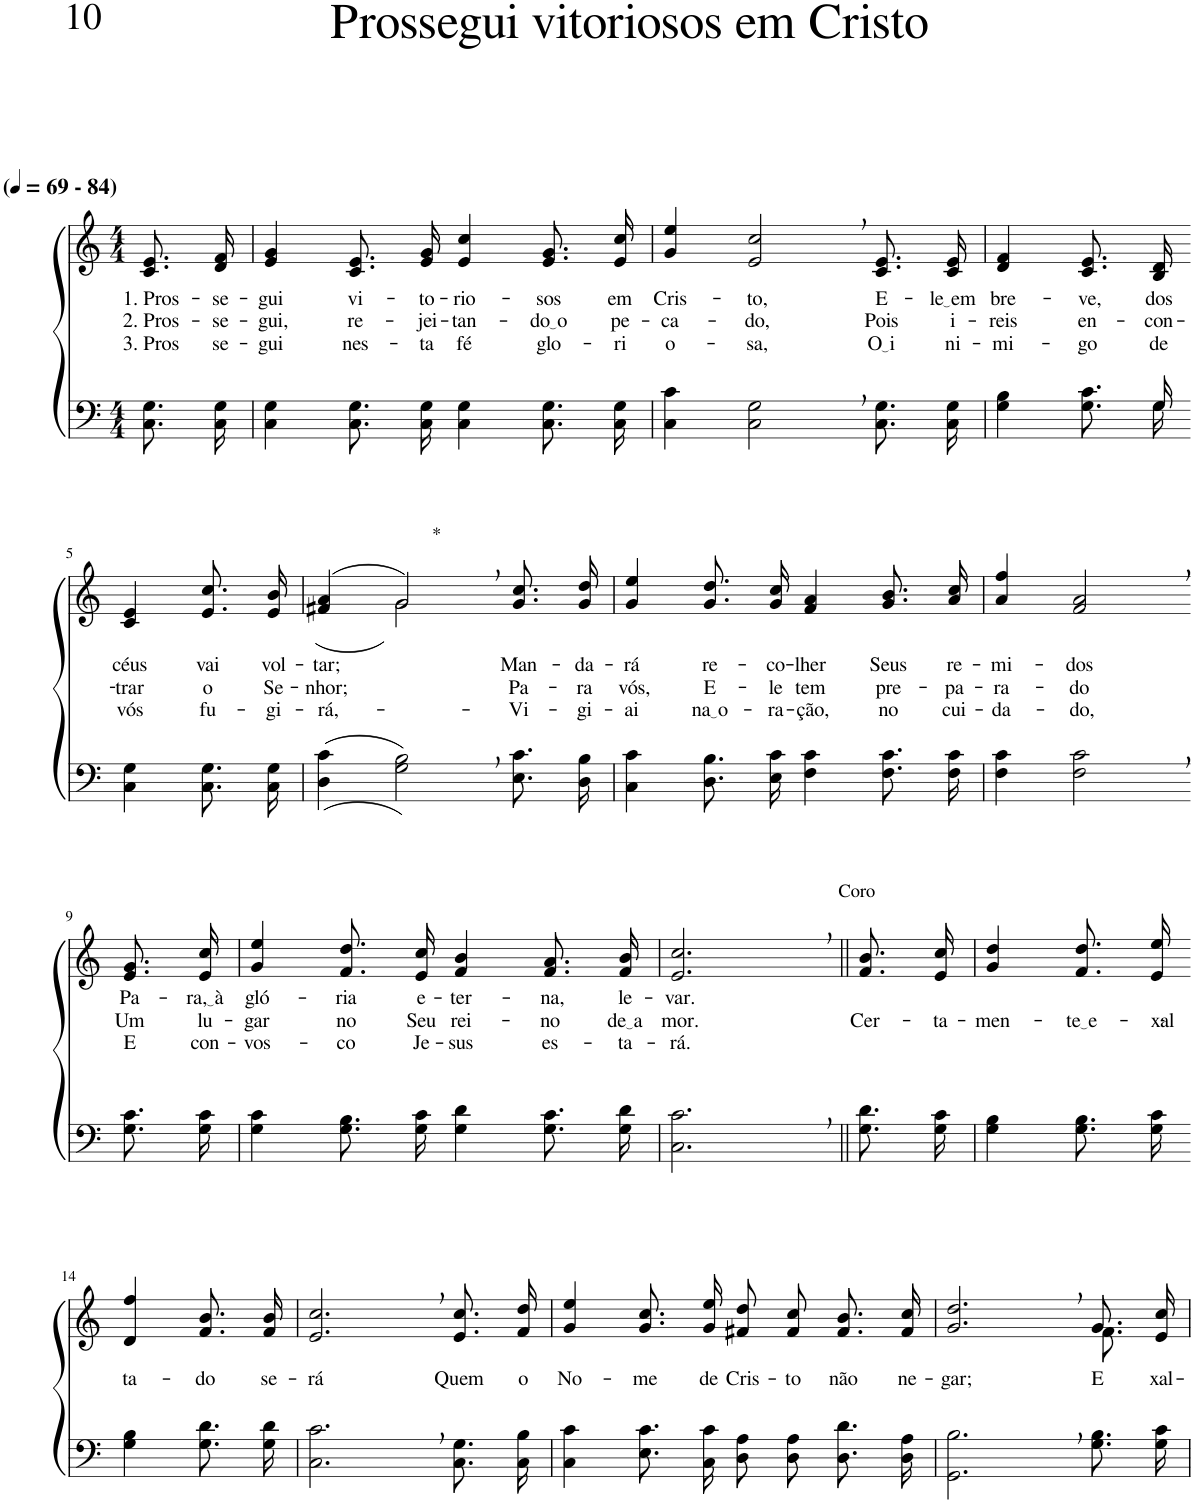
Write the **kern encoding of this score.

**kern	**kern	**text	**text	**text
*part2	*part1	*part1	*part1	*part1
*staff2	*staff1	*staff1	*staff1	*staff1
*I"Parte III e IV	*I"Parte I e II	*	*	*
*clefF4	*clefG2	*	*	*
*Trd1c2	*Trd1c2	*	*	*
*k[]	*k[]	*	*	*
*M4/4	*M4/4	*	*	*
*MM69	*MM69	*	*	*
=1	=1	=1	=1	=1
!	!LO:TX:a:B:t=(	!	!	!
!	!LO:TX:a:B:t=- 84)	!	!	!
!	!	!LO:LY:b	!LO:LY:b	!LO:LY:b
8.C\ 8.G\L	8.c/ 8.e/L	1. Pros-	2. Pros-	3. Pros
!	!	!LO:LY:b	!LO:LY:b	!LO:LY:b
16C\ 16G\Jk	16d/ 16f/Jk	-se-	-se-	se-
=2	=2	=2	=2	=2
!	!	!LO:LY:b	!LO:LY:b	!LO:LY:b
4C\ 4G\	4e/ 4g/	-gui	-gui,	-gui
!	!	!LO:LY:b	!LO:LY:b	!LO:LY:b
8.C\ 8.G\L	8.c/ 8.e/L	vi-	re-	nes-
!	!	!LO:LY:b	!LO:LY:b	!LO:LY:b
16C\ 16G\Jk	16e/ 16g/Jk	-to-	-jei-	-ta
!	!	!LO:LY:b	!LO:LY:b	!LO:LY:b
4C\ 4G\	4e/ 4cc/	-rio-	-tan-	fé
!	!	!LO:LY:b	!LO:LY:b	!LO:LY:b
8.C\ 8.G\L	8.e/ 8.g/L	-sos	do o	glo-
!	!	!LO:LY:b	!LO:LY:b	!LO:LY:b
16C\ 16G\Jk	16e/ 16cc/Jk	em	pe-	-ri
=3	=3	=3	=3	=3
!	!	!LO:LY:b	!LO:LY:b	!LO:LY:b
4C\ 4c\	4g/ 4ee/	Cris-	-ca-	o-
!	!	!LO:LY:b	!LO:LY:b	!LO:LY:b
2C\, 2G\,	2e/, 2cc/,	-to,	-do,	-sa,
!	!	!LO:LY:b	!LO:LY:b	!LO:LY:b
8.C\ 8.G\L	8.c/ 8.e/L	E-	Pois	O i
!	!	!LO:LY:b	!LO:LY:b	!LO:LY:b
16C\ 16G\Jk	16c/ 16e/Jk	le em	i-	ni-
=4	=4	=4	=4	=4
*^	*	*	*	*
!	!	!	!LO:LY:b	!LO:LY:b	!LO:LY:b
4G\ 4B\	4..ryy	4d/ 4f/	bre-	-reis	-mi-
!	!	!	!LO:LY:b	!LO:LY:b	!LO:LY:b
8.G\ 8.c\L	.	8.c/ 8.e/L	-ve,	en-	-go
!	!	!	!LO:LY:b	!LO:LY:b	!LO:LY:b
16G\Jk	16G/	16B/ 16d/Jk	dos	-con-	de
!!LO:LB:g=z
=5-	=5-	=5-	=5-	=5-	=5-
!	!	!	!LO:LY:b	!LO:LY:b	!LO:LY:b
*v	*v	*	*	*	*
4C\ 4G\	4c/ 4e/	céus	-trar	vós
!	!	!LO:LY:b	!LO:LY:b	!LO:LY:b
8.C\ 8.G\L	8.e/ 8.cc/L	vai	o	fu-
!	!	!LO:LY:b	!LO:LY:b	!LO:LY:b
16C\ 16G\Jk	16e/ 16b/Jk	vol-	Se-	-gi-
=6	=6	=6	=6	=6
!	!	!LO:LY:b	!LO:LY:b	!LO:LY:b
*	*^	*	*	*
((4D\ 4c\	((4f#X/ 4a/	4ryy	-tar;	-nhor;	-rá,-
!	!LO:TX:a:t=*	!	!	!	!
2G\, 2B\,))	2g,/)	2g\)	.	.	.
!	!	!	!LO:LY:b	!LO:LY:b	!LO:LY:b
8.E\ 8.c\L	8.g\ 8.cc\L	4ryy	Man-	Pa-	-Vi-
!	!	!	!LO:LY:b	!LO:LY:b	!LO:LY:b
16D\ 16B\Jk	16g\ 16dd\Jk	.	-da-	-ra	-gi-
*	*v	*v	*	*	*
=7	=7	=7	=7	=7
!	!	!LO:LY:b	!LO:LY:b	!LO:LY:b
4C\ 4c\	4g/ 4ee/	-rá	vós,	-ai
!	!	!LO:LY:b	!LO:LY:b	!LO:LY:b
8.D\ 8.B\L	8.g/ 8.dd/L	re-	E-	na o
!	!	!LO:LY:b	!LO:LY:b	!LO:LY:b
16E\ 16c\Jk	16g/ 16cc/Jk	-co-	-le	-ra-
!	!	!LO:LY:b	!LO:LY:b	!LO:LY:b
4F\ 4c\	4f/ 4a/	-lher	tem	-ção,
!	!	!LO:LY:b	!LO:LY:b	!LO:LY:b
8.F\ 8.c\L	8.g/ 8.b/L	Seus	pre-	no
!	!	!LO:LY:b	!LO:LY:b	!LO:LY:b
16F\ 16c\Jk	16a/ 16cc/Jk	re-	-pa-	cui-
=8	=8	=8	=8	=8
!	!	!LO:LY:b	!LO:LY:b	!LO:LY:b
4F\ 4c\	4a/ 4ff/	-mi-	-ra-	-da-
!	!	!LO:LY:b	!LO:LY:b	!LO:LY:b
2F\, 2c\,	2f/, 2a/,	-dos	-do	-do,
!!LO:LB:g=z
=9-	=9-	=9-	=9-	=9-
!	!	!LO:LY:b	!LO:LY:b	!LO:LY:b
8.G\ 8.c\L	8.e/ 8.g/L	Pa-	Um	E
!	!	!LO:LY:b	!LO:LY:b	!LO:LY:b
16G\ 16c\Jk	16e/ 16cc/Jk	ra, à	lu-	con-
=10	=10	=10	=10	=10
!	!	!LO:LY:b	!LO:LY:b	!LO:LY:b
4G\ 4c\	4g/ 4ee/	gló-	-gar	-vos-
!	!	!LO:LY:b	!LO:LY:b	!LO:LY:b
8.G\ 8.B\L	8.f/ 8.dd/L	-ria	no	-co
!	!	!LO:LY:b	!LO:LY:b	!LO:LY:b
16G\ 16c\Jk	16e/ 16cc/Jk	e-	Seu	Je-
!	!	!LO:LY:b	!LO:LY:b	!LO:LY:b
4G\ 4d\	4f/ 4b/	-ter-	rei-	-sus
!	!	!LO:LY:b	!LO:LY:b	!LO:LY:b
8.G\ 8.c\L	8.f/ 8.a/L	-na,	-no	es-
!	!	!LO:LY:b	!LO:LY:b	!LO:LY:b
16G\ 16d\Jk	16f/ 16b/Jk	le-	de a	-ta-
=11	=11	=11	=11	=11
!	!LO:TX:a:t=Coro	!	!	!
!	!	!LO:LY:b	!LO:LY:b	!LO:LY:b
2.C\, 2.c\,	2.e/, 2.cc/,	-var.	mor.	-rá.
=12||	=12||	=12||	=12||	=12||
!	!	!	!LO:LY:b	!
8.G\ 8.d\L	8.f/ 8.b/L	.	Cer-	.
!	!	!	!LO:LY:b	!
16G\ 16c\Jk	16e/ 16cc/Jk	.	-ta-	.
=13	=13	=13	=13	=13
!	!	!	!LO:LY:b	!
4G\ 4B\	4g/ 4dd/	.	-men-	.
!	!	!	!LO:LY:b	!
8.G\ 8.B\L	8.f\ 8.dd\L	.	te e	.
!	!	!	!LO:LY:b	!
16G\ 16c\Jk	16e\ 16ee\Jk	.	-xal-	.
!!LO:LB:g=z
=14-	=14-	=14-	=14-	=14-
!	!	!LO:LY:b	!	!
4G\ 4B\	4d/ 4ff/	ta-	.	.
!	!	!LO:LY:b	!	!
8.G\ 8.d\L	8.f/ 8.b/L	-do	.	.
!	!	!LO:LY:b	!	!
16G\ 16d\Jk	16f/ 16b/Jk	se-	.	.
=15	=15	=15	=15	=15
!	!	!LO:LY:b	!	!
2.C\, 2.c\,	2.e/, 2.cc/,	-rá	.	.
!	!	!LO:LY:b	!	!
8.C\ 8.G\L	8.e/ 8.cc/L	Quem	.	.
!	!	!LO:LY:b	!	!
16C\ 16B\Jk	16f/ 16dd/Jk	o	.	.
=16	=16	=16	=16	=16
!	!	!LO:LY:b	!	!
4C\ 4c\	4g/ 4ee/	No-	.	.
!	!	!LO:LY:b	!	!
8.E\ 8.c\L	8.g\ 8.cc\L	-me	.	.
!	!	!LO:LY:b	!	!
16C\ 16c\Jk	16g\ 16ee\Jk	de	.	.
!	!	!LO:LY:b	!	!
8D\ 8A\L	8f#X/ 8dd/L	Cris-	.	.
!	!	!LO:LY:b	!	!
8D\ 8A\J	8f#/ 8cc/J	-to	.	.
!	!	!LO:LY:b	!	!
8.D\ 8.d\L	8.f#/ 8.b/L	não	.	.
!	!	!LO:LY:b	!	!
16D\ 16A\Jk	16f#/ 16cc/Jk	ne-	.	.
=17	=17	=17	=17	=17
!	!	!LO:LY:b	!	!
*	*^	*	*	*
2.GG\, 2.B\,	2.g/, 2.dd/,	2.ryy	-gar;	.	.
!	!	!	!LO:LY:b	!	!
8.G\ 8.B\L	8.g/L	8.f\	E-	.	.
!	!	!	!LO:LY:b	!	!
16G\ 16c\Jk	16e/ 16cc/Jk	16ryy	-xal-	.	.
*	*v	*v	*	*	*
=	=	=	=	=
*-	*-	*-	*-	*-
